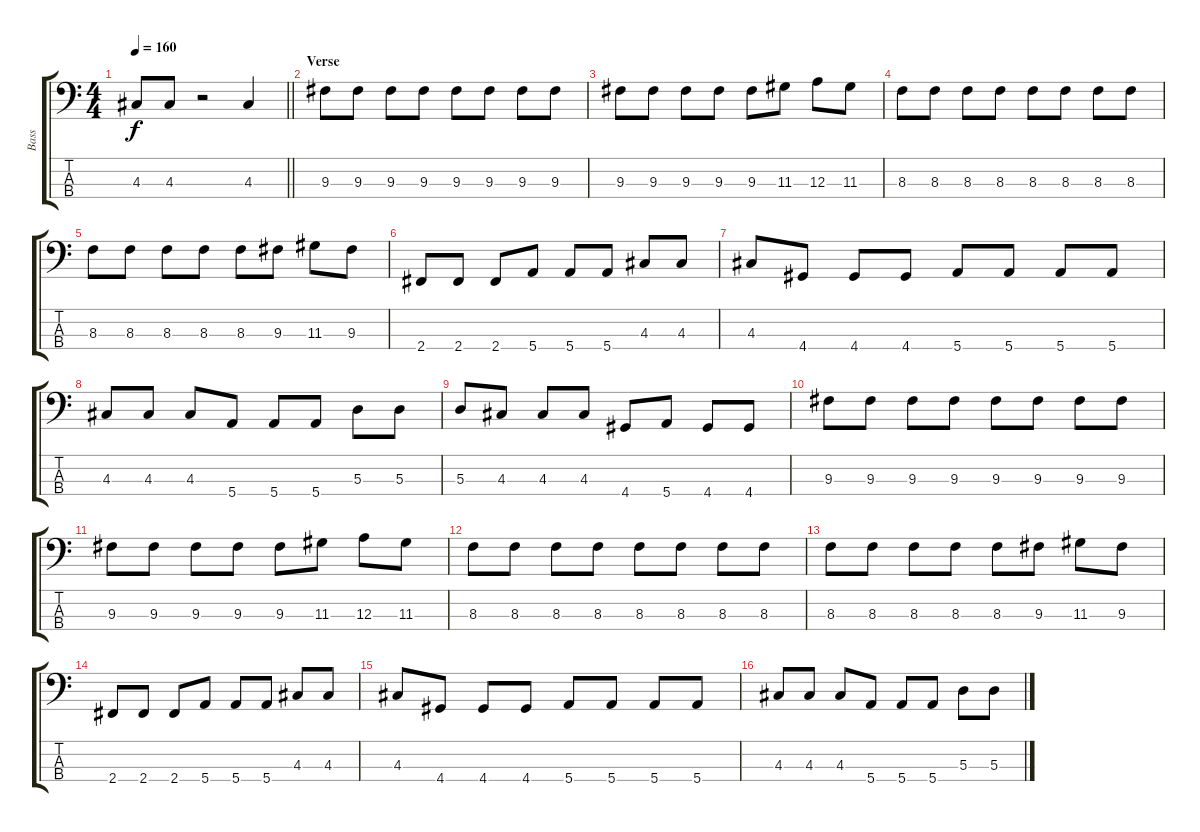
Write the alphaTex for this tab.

\track ("Bass" "Bass") {instrument electricbasspick}
\staff {score tabs}
\tuning (G2 D2 A1 E1) {hide}
\ts (4 4)
\tempo 160
\clef f4
\barLineRight lightlight
\ks c
4.3.8{dy f} 4.3.8 r.2 4.3.4 |
\section ("" "Verse")
9.3.8 9.3.8 9.3.8 9.3.8 9.3.8 9.3.8 9.3.8 9.3.8 |
9.3.8 9.3.8 9.3.8 9.3.8 9.3.8 11.3.8 12.3.8 11.3.8 |
8.3.8 8.3.8 8.3.8 8.3.8 8.3.8 8.3.8 8.3.8 8.3.8 |
8.3.8 8.3.8 8.3.8 8.3.8 8.3.8 9.3.8 11.3.8 9.3.8 |
2.4.8 2.4.8 2.4.8 5.4.8 5.4.8 5.4.8 4.3.8 4.3.8 |
4.3.8 4.4.8 4.4.8 4.4.8 5.4.8 5.4.8 5.4.8 5.4.8 |
4.3.8 4.3.8 4.3.8 5.4.8 5.4.8 5.4.8 5.3.8 5.3.8 |
5.3.8 4.3.8 4.3.8 4.3.8 4.4.8 5.4.8 4.4.8 4.4.8 |
9.3.8 9.3.8 9.3.8 9.3.8 9.3.8 9.3.8 9.3.8 9.3.8 |
9.3.8 9.3.8 9.3.8 9.3.8 9.3.8 11.3.8 12.3.8 11.3.8 |
8.3.8 8.3.8 8.3.8 8.3.8 8.3.8 8.3.8 8.3.8 8.3.8 |
8.3.8 8.3.8 8.3.8 8.3.8 8.3.8 9.3.8 11.3.8 9.3.8 |
2.4.8 2.4.8 2.4.8 5.4.8 5.4.8 5.4.8 4.3.8 4.3.8 |
4.3.8 4.4.8 4.4.8 4.4.8 5.4.8 5.4.8 5.4.8 5.4.8 |
4.3.8 4.3.8 4.3.8 5.4.8 5.4.8 5.4.8 5.3.8 5.3.8
